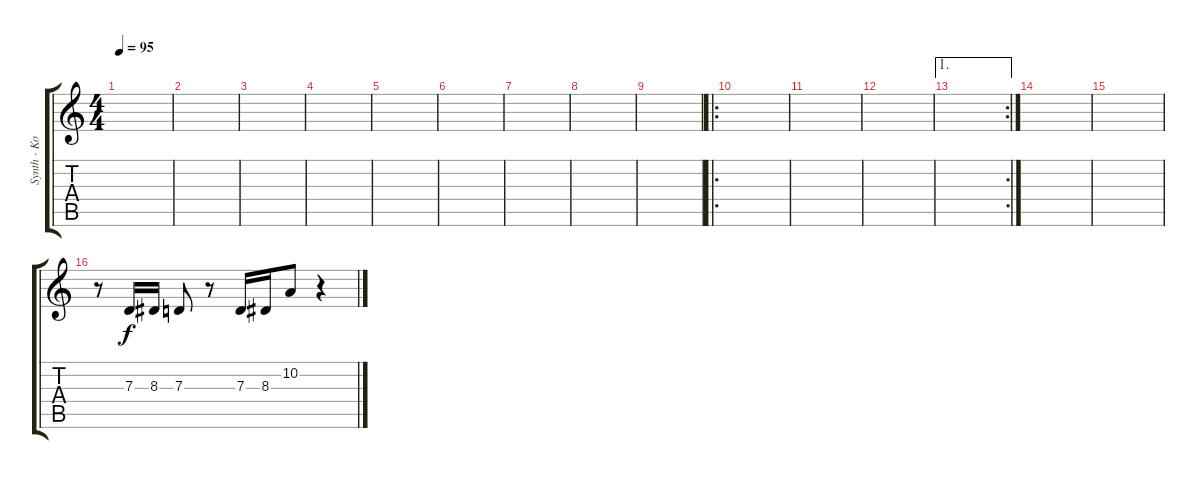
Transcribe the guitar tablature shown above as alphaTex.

\track ("Synth - Koto" "Synth - Ko") {instrument koto}
\staff {score tabs}
\tuning (E4 B3 G3 D3 A2 E2) {hide}
\ts (4 4)
\tempo 95
\clef g2
\ks c
|
|
|
|
|
|
|
|
|
\ro
|
|
|
\ae 1
\rc 2
|
|
|
r.8 7.3.16 8.3.16 7.3.8 r.8 7.3.16 8.3.16 10.2.8 r.4
